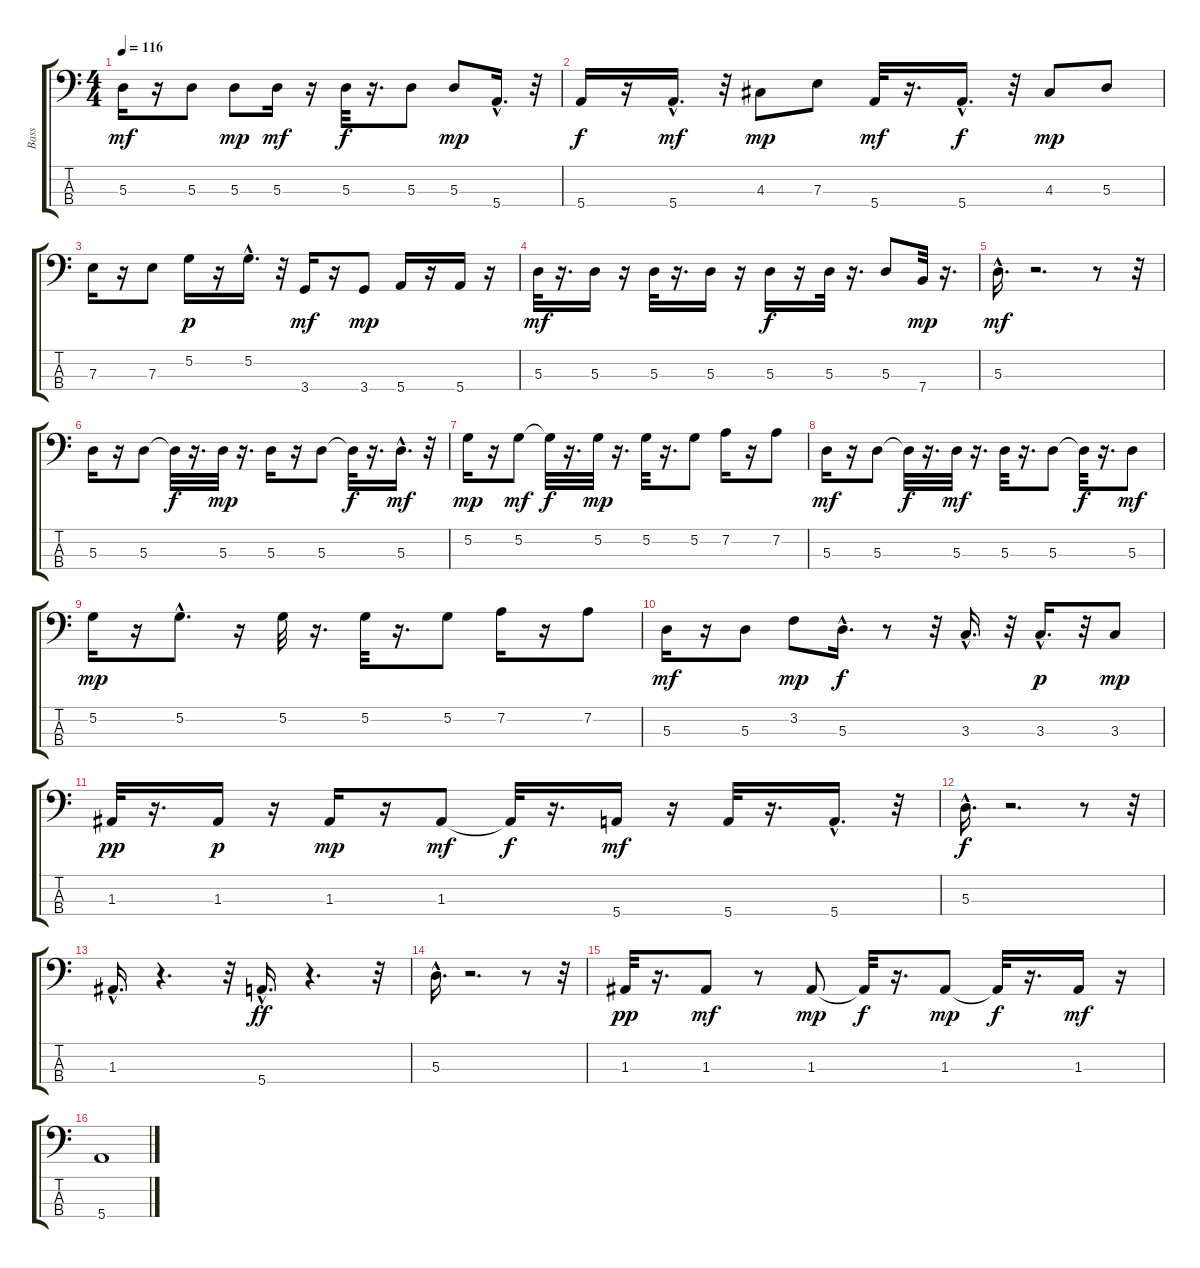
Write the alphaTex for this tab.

\track ("Bass" "Bass") {instrument electricbassfinger}
\staff {score tabs}
\tuning (G2 D2 A1 E1) {hide}
\ts (4 4)
\tempo 116
\clef f4
\ks c
5.3.16{dy mf} r.16 5.3.8 5.3.8{dy mp} 5.3.16{dy mf} r.16 5.3.32{dy f} r.16{d} 5.3.8 5.3.8{dy mp} 5.4{hac}.16{d} r.32 |
5.4.16{dy f} r.16 5.4{hac}.16{d dy mf} r.32 4.3.8{dy mp} 7.3.8 5.4.32{dy mf} r.16{d} 5.4{hac}.16{d dy f} r.32 4.3.8{dy mp} 5.3.8 |
7.3.16 r.16 7.3.8 5.2.16{dy p} r.16 5.2{hac}.16{d} r.32 3.4.16{dy mf} r.16 3.4.8{dy mp} 5.4.16 r.16 5.4.16 r.16 |
5.3.32{dy mf} r.16{d} 5.3.16 r.16 5.3.32 r.16{d} 5.3.16 r.16 5.3.16{dy f} r.16 5.3.32 r.16{d} 5.3.8 7.4.32{dy mp} r.16{d} |
5.3{hac}.16{d dy mf} r.2{d} r.8 r.32 |
5.3.16 r.16 5.3.8 5.3{t}.32{dy f} r.16{d} 5.3.32{dy mp} r.16{d} 5.3.16 r.16 5.3.8 5.3{t}.32{dy f} r.16{d} 5.3{hac}.16{d dy mf} r.32 |
5.2.16{dy mp} r.16 5.2.8{dy mf} 5.2{t}.32{dy f} r.16{d} 5.2.32{dy mp} r.16{d} 5.2.32 r.16{d} 5.2.8 7.2.16 r.16 7.2.8 |
5.3.16{dy mf} r.16 5.3.8 5.3{t}.32{dy f} r.16{d} 5.3.32{dy mf} r.16{d} 5.3.32 r.16{d} 5.3.8 5.3{t}.32{dy f} r.16{d} 5.3.8{dy mf} |
5.2.16{dy mp} r.16 5.2{hac}.8{d} r.16 5.2.32 r.16{d} 5.2.32 r.16{d} 5.2.8 7.2.16 r.16 7.2.8 |
5.3.16{dy mf} r.16 5.3.8 3.2.8{dy mp} 5.3{hac}.16{d dy f} r.8 r.32 3.3{hac}.16{d} r.32 3.3{hac}.16{d dy p} r.32 3.3.8{dy mp} |
1.3.32{dy pp} r.16{d} 1.3.16{dy p} r.16 1.3.16{dy mp} r.16 1.3.8{dy mf} 1.3{t}.32{dy f} r.16{d} 5.4.16{dy mf} r.16 5.4.32 r.16{d} 5.4{hac}.16{d} r.32 |
5.3{hac}.16{d dy f} r.2{d} r.8 r.32 |
1.3{hac}.16{d} r.4{d} r.32 5.4{hac}.16{d dy ff} r.4{d} r.32 |
5.3{hac}.16{d} r.2{d} r.8 r.32 |
1.3.32{dy pp} r.16{d} 1.3.8{dy mf} r.8 1.3.8{dy mp} 1.3{t}.32{dy f} r.16{d} 1.3.8{dy mp} 1.3{t}.32{dy f} r.16{d} 1.3.16{dy mf} r.16 |
5.4.1
